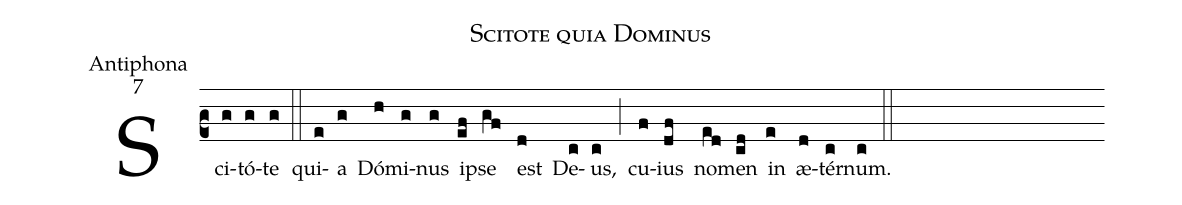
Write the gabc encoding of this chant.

name:Scitote quia Dominus;
office-part:Antiphona;
mode:7;
%%
(c2) Sci(g)tó(g)te(g) (::)
qui(e)a(g) Dó(h)mi(g)nus(g) i(ef)pse(gf) est(d) De(c)us,(c) (;) cu(f)ius(df) no(ed)men(cd) in(e) æ(d)tér(c)num.(c) (::)
